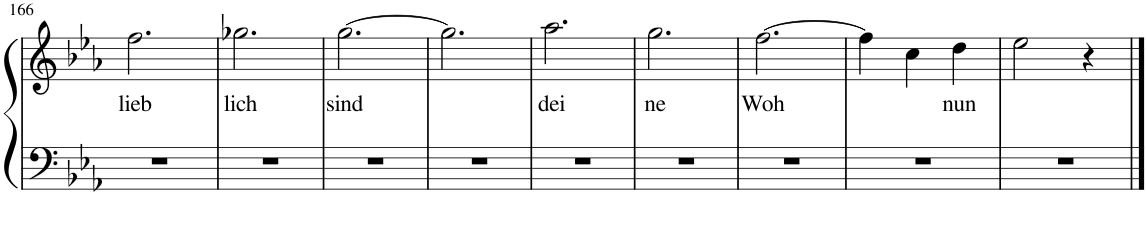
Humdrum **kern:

**kern	**kern	**text
*part1	*part1	*part1
*staff2	*staff1	*staff1
*I"Piano	*	*
*I'Pno.	*	*
!!LO:PB:g=z
*clefF4	*clefG2	*
*k[b-e-a-]	*k[b-e-a-]	*
*M3/4	*M3/4	*
=166	=166	=166
!	!	!LO:LY:b
2.r	2.ff\	lieb
=167	=167	=167
!	!	!LO:LY:b
2.r	2.gg-X\	lich
=168	=168	=168
!	!	!LO:LY:b
2.r	[2.gg\	sind
=169	=169	=169
2.r	2.gg\]	.
=170	=170	=170
!	!	!LO:LY:b
2.r	2.aa-\	dei
=171	=171	=171
!	!	!LO:LY:b
2.r	2.gg\	ne
=172	=172	=172
!	!	!LO:LY:b
2.r	[2.ff\	Woh
=173	=173	=173
2.r	4ff\]	.
.	4cc\	.
!	!	!LO:LY:b
.	4dd\	nun
=174	=174	=174
2.r	2ee-\	.
.	4r	.
==	==	==
*-	*-	*-
